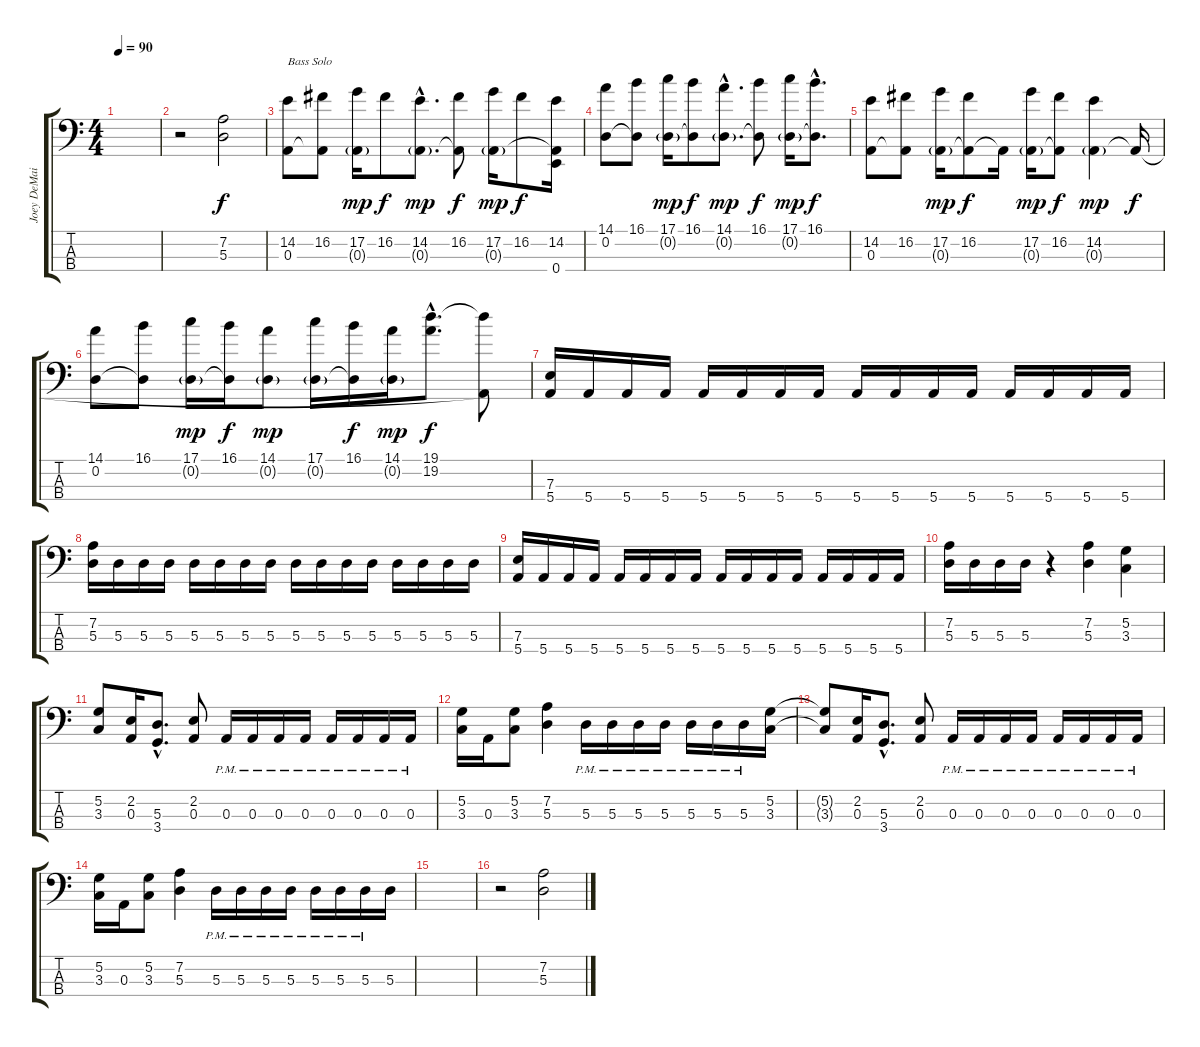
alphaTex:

\track ("Joey DeMaio" "Joey DeMai") {instrument electricbasspick}
\staff {score tabs}
\tuning (G2 D2 A1 E1) {hide}
\ts (4 4)
\tempo 90
\clef f4
\ks c
|
r.2 (7.2 5.3).2 |
(14.2 0.3).8{txt "Bass Solo"} (16.2 0.3{t}).8 (17.2 0.3{g}).16{dy mp} 16.2.8{dy f} (14.2{hac} 0.3{g hac}).8{d dy mp} (16.2 0.3{t}).8{dy f} (17.2 0.3{g}).16{dy mp} 16.2.8{dy f} (14.2 0.3{t} 0.4).16 |
(14.1 0.2).8 (16.1 0.2{t}).8 (17.1 0.2{g}).16{dy mp} (16.1 0.2{t}).8{dy f} (14.1{hac} 0.2{g hac}).8{d dy mp} (16.1 0.2{t}).8{dy f} (17.1 0.2{g}).16{dy mp} (16.1{hac} 0.2{hac t}).8{d dy f} |
(14.2 0.3).8 (16.2 0.3{t}).8 (17.2 0.3{g}).16{dy mp} (16.2 0.3{t}).8{dy f} 0.3{t}.16 (17.2 0.3{g}).16{dy mp} (16.2 0.3{t}).8{dy f} (14.2 0.3{g}).4{dy mp} 0.3{t}.16{dy f} |
(14.1 0.2).8 (16.1 0.2{t}).8 (17.1 0.2{g}).16{dy mp} (16.1 0.2{t}).16{dy f} (14.1 0.2{g}).8{dy mp} (17.1 0.2{g}).16 (16.1 0.2{t}).16{dy f} (14.1 0.2{g}).16{dy mp} (19.1{hac} 19.2{hac}).8{d dy f} (19.1{t} 0.3{t}).8 |
(7.3 5.4).16 5.4.16 5.4.16 5.4.16 5.4.16 5.4.16 5.4.16 5.4.16 5.4.16 5.4.16 5.4.16 5.4.16 5.4.16 5.4.16 5.4.16 5.4.16 |
(7.2 5.3).16 5.3.16 5.3.16 5.3.16 5.3.16 5.3.16 5.3.16 5.3.16 5.3.16 5.3.16 5.3.16 5.3.16 5.3.16 5.3.16 5.3.16 5.3.16 |
(7.3 5.4).16 5.4.16 5.4.16 5.4.16 5.4.16 5.4.16 5.4.16 5.4.16 5.4.16 5.4.16 5.4.16 5.4.16 5.4.16 5.4.16 5.4.16 5.4.16 |
(7.2 5.3).16 5.3.16 5.3.16 5.3.16 r.4 (7.2 5.3).4 (5.2 3.3).4 |
(5.2 3.3).8 (2.2 0.3).16 (5.3{hac} 3.4{hac}).8{d} (2.2 0.3).8 0.3{pm}.16 0.3{pm}.16 0.3{pm}.16 0.3{pm}.16 0.3{pm}.16 0.3{pm}.16 0.3{pm}.16 0.3{pm}.16 |
(5.2 3.3).16 0.3.16 (5.2 3.3).8 (7.2 5.3).4 5.3{pm}.16 5.3{pm}.16 5.3{pm}.16 5.3{pm}.16 5.3{pm}.16 5.3{pm}.16 5.3{pm}.16 (5.2 3.3).16 |
(5.2{t} 3.3{t}).8 (2.2 0.3).16 (5.3{hac} 3.4{hac}).8{d} (2.2 0.3).8 0.3{pm}.16 0.3{pm}.16 0.3{pm}.16 0.3{pm}.16 0.3{pm}.16 0.3{pm}.16 0.3{pm}.16 0.3{pm}.16 |
(5.2 3.3).16 0.3.16 (5.2 3.3).8 (7.2 5.3).4 5.3{pm}.16 5.3{pm}.16 5.3{pm}.16 5.3{pm}.16 5.3{pm}.16 5.3{pm}.16 5.3{pm}.16 5.3.16 |
|
r.2 (7.2 5.3).2
